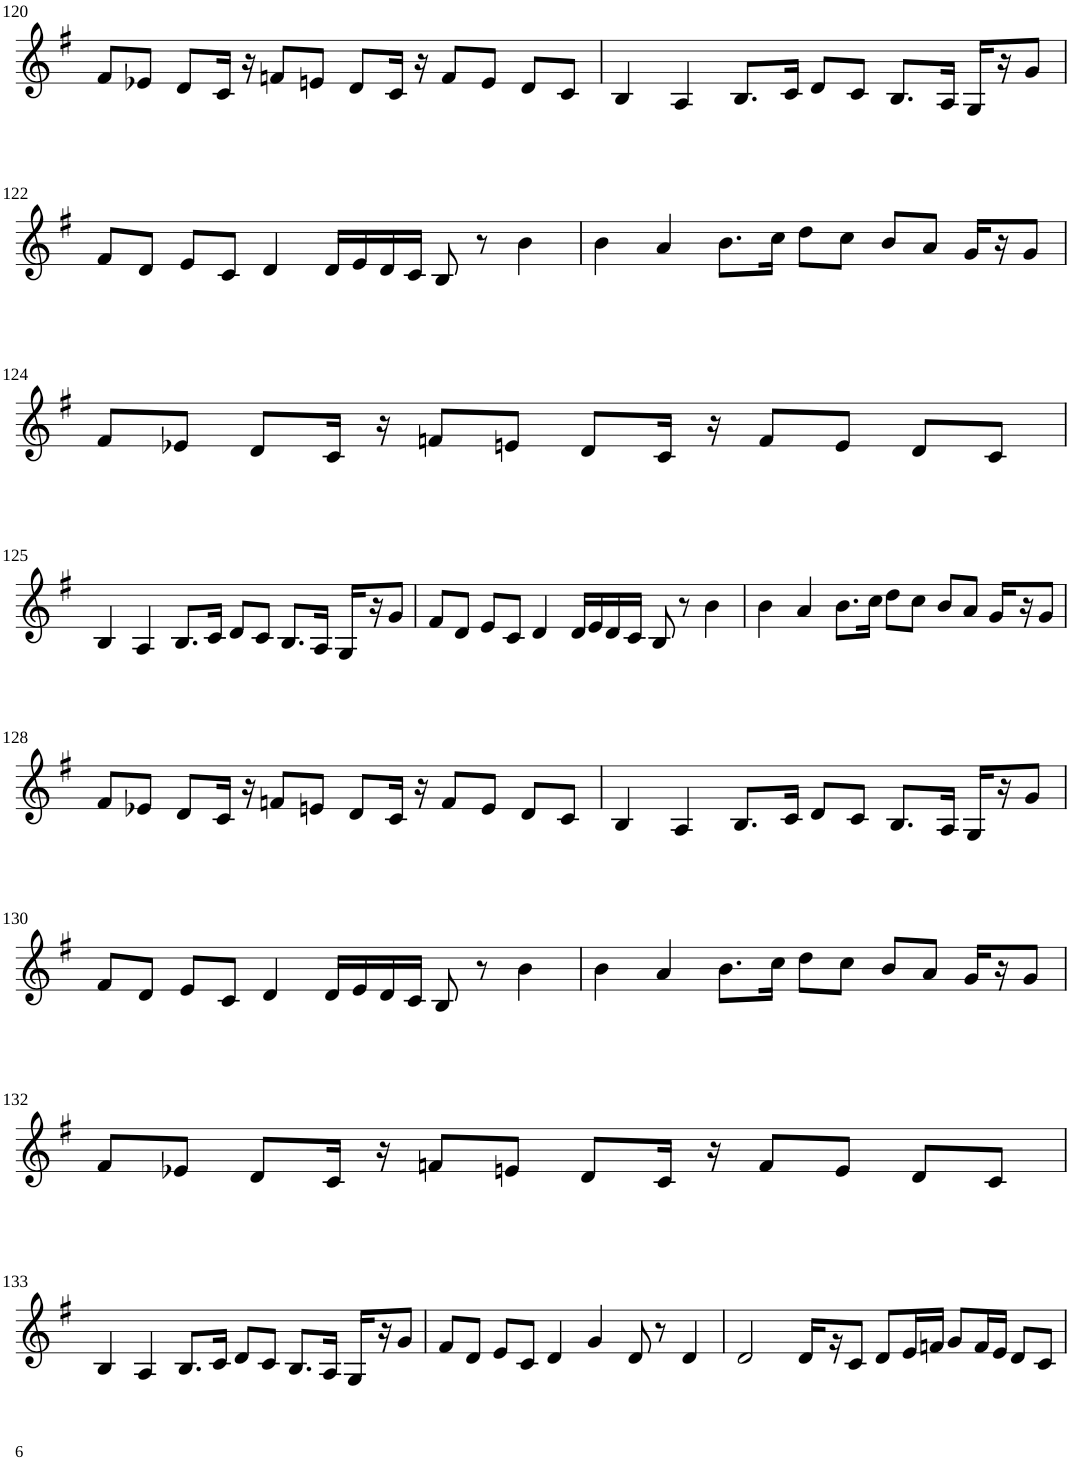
**kern
*part1
*staff1
*I"Violin
!!LO:PB:g=z
*clefG2
*k[f#]
*G:
*M6/4
=120
8f#/L
8e-X/J
8d/L
16c/Jk
16r
8fn/L
8en/J
8d/L
16c/Jk
16r
8f/L
8e/J
8d/L
8c/J
=121
4B/
4A/
8.B/L
16c/Jk
8d/L
8c/J
8.B/L
16A/Jk
16G/LL
16r
8g/J
!!LO:LB:g=z
=122
8f#/L
8d/J
8e/L
8c/J
4d/
16d/LL
16e/
16d/
16c/JJ
8B/
8r
4b\
=123
4b\
4a/
8.b\L
16cc\Jk
8dd\L
8cc\J
8b/L
8a/J
16g/LL
16r
8g/J
!!LO:LB:g=z
=124
8f#/L
8e-X/J
8d/L
16c/Jk
16r
8fn/L
8en/J
8d/L
16c/Jk
16r
8f/L
8e/J
8d/L
8c/J
!!LO:LB:g=z
=125
4B/
4A/
8.B/L
16c/Jk
8d/L
8c/J
8.B/L
16A/Jk
16G/LL
16r
8g/J
=126
8f#/L
8d/J
8e/L
8c/J
4d/
16d/LL
16e/
16d/
16c/JJ
8B/
8r
4b\
=127
4b\
4a/
8.b\L
16cc\Jk
8dd\L
8cc\J
8b/L
8a/J
16g/LL
16r
8g/J
!!LO:LB:g=z
=128
8f#/L
8e-X/J
8d/L
16c/Jk
16r
8fn/L
8en/J
8d/L
16c/Jk
16r
8f/L
8e/J
8d/L
8c/J
=129
4B/
4A/
8.B/L
16c/Jk
8d/L
8c/J
8.B/L
16A/Jk
16G/LL
16r
8g/J
!!LO:LB:g=z
=130
8f#/L
8d/J
8e/L
8c/J
4d/
16d/LL
16e/
16d/
16c/JJ
8B/
8r
4b\
=131
4b\
4a/
8.b\L
16cc\Jk
8dd\L
8cc\J
8b/L
8a/J
16g/LL
16r
8g/J
!!LO:LB:g=z
=132
8f#/L
8e-X/J
8d/L
16c/Jk
16r
8fn/L
8en/J
8d/L
16c/Jk
16r
8f/L
8e/J
8d/L
8c/J
!!LO:LB:g=z
=133
4B/
4A/
8.B/L
16c/Jk
8d/L
8c/J
8.B/L
16A/Jk
16G/LL
16r
8g/J
=134
8f#/L
8d/J
8e/L
8c/J
4d/
4g/
8d/
8r
4d/
=135
2d/
16d/LL
16r
8c/J
8d/L
16e/L
16fn/JJ
8g/L
16f/L
16e/JJ
8d/L
8c/J
=
*-
